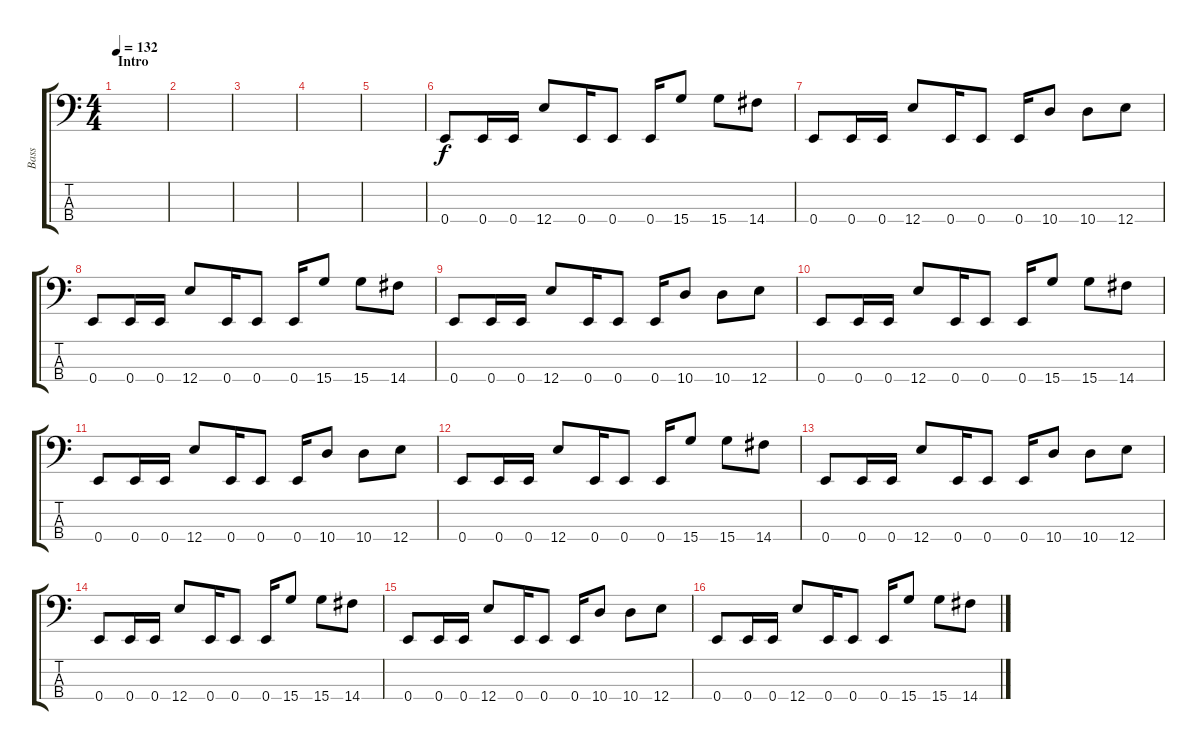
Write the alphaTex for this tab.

\track ("Bass" "Bass") {instrument electricbasspick}
\staff {score tabs}
\tuning (G2 D2 A1 E1) {hide}
\ts (4 4)
\section ("" "Intro")
\tempo 132
\clef f4
\ks c
|
|
|
|
|
0.4.8 0.4.16 0.4.16 12.4.8 0.4.16 0.4.8 0.4.16 15.4.8 15.4.8 14.4.8 |
0.4.8 0.4.16 0.4.16 12.4.8 0.4.16 0.4.8 0.4.16 10.4.8 10.4.8 12.4.8 |
0.4.8 0.4.16 0.4.16 12.4.8 0.4.16 0.4.8 0.4.16 15.4.8 15.4.8 14.4.8 |
0.4.8 0.4.16 0.4.16 12.4.8 0.4.16 0.4.8 0.4.16 10.4.8 10.4.8 12.4.8 |
0.4.8 0.4.16 0.4.16 12.4.8 0.4.16 0.4.8 0.4.16 15.4.8 15.4.8 14.4.8 |
0.4.8 0.4.16 0.4.16 12.4.8 0.4.16 0.4.8 0.4.16 10.4.8 10.4.8 12.4.8 |
0.4.8 0.4.16 0.4.16 12.4.8 0.4.16 0.4.8 0.4.16 15.4.8 15.4.8 14.4.8 |
0.4.8 0.4.16 0.4.16 12.4.8 0.4.16 0.4.8 0.4.16 10.4.8 10.4.8 12.4.8 |
0.4.8 0.4.16 0.4.16 12.4.8 0.4.16 0.4.8 0.4.16 15.4.8 15.4.8 14.4.8 |
0.4.8 0.4.16 0.4.16 12.4.8 0.4.16 0.4.8 0.4.16 10.4.8 10.4.8 12.4.8 |
0.4.8 0.4.16 0.4.16 12.4.8 0.4.16 0.4.8 0.4.16 15.4.8 15.4.8 14.4.8
